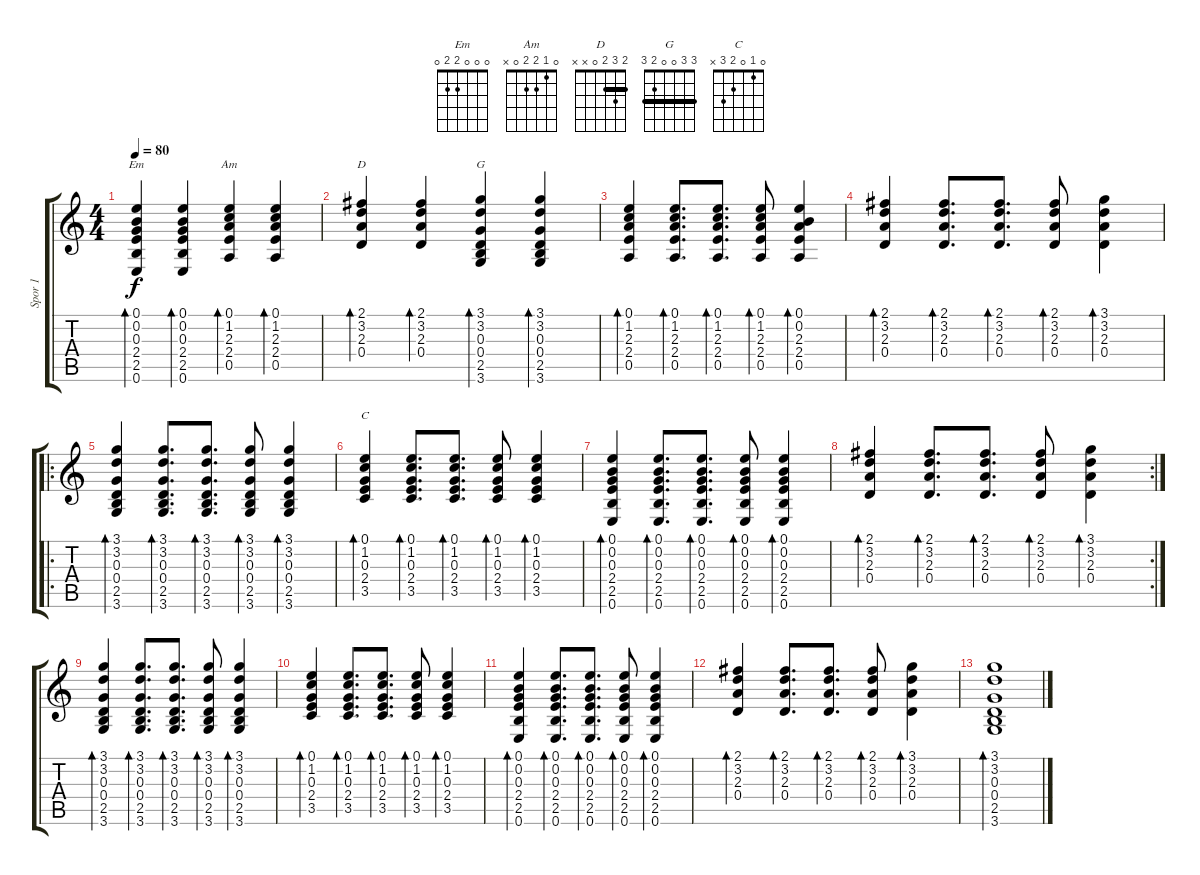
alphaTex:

\track ("Spor 1" "Spor 1") {instrument acousticguitarsteel}
\staff {score tabs}
\tuning (E4 B3 G3 D3 A2 E2) {hide}
\chord ("Em" 0 0 0 2 2 0)
\chord ("Am" 0 1 2 2 0 x)
\chord ("D" 2 3 2 0 x x) {barre 2}
\chord ("G" 3 3 0 0 2 3) {barre 3}
\chord ("C" 0 1 0 2 3 x)
\ts (4 4)
\tempo 80
\clef g2
\ks c
(0.1 0.2 0.3 2.4 2.5 0.6).4{bd 30 ch "Em" dy f} (0.1 0.2 0.3 2.4 2.5 0.6).4{bd 30} (0.1 1.2 2.3 2.4 0.5).4{bd 30 ch "Am"} (0.1 1.2 2.3 2.4 0.5).4{bd 30} |
(2.1 3.2 2.3 0.4).4{bd 30 ch "D"} (2.1 3.2 2.3 0.4).4{bd 30} (3.1 3.2 0.3 0.4 2.5 3.6).4{bd 30 ch "G"} (3.1 3.2 0.3 0.4 2.5 3.6).4{bd 30} |
(0.1 1.2 2.3 2.4 0.5).4{bd 30} (0.1 1.2 2.3 2.4 0.5).8{d bd 30} (0.1 1.2 2.3 2.4 0.5).8{d bd 30} (0.1 1.2 2.3 2.4 0.5).8{bd 30} (0.1 0.2 2.3 2.4 0.5).4{bd 30} |
(2.1 3.2 2.3 0.4).4{bd 30} (2.1 3.2 2.3 0.4).8{d bd 30} (2.1 3.2 2.3 0.4).8{d bd 30} (2.1 3.2 2.3 0.4).8{bd 30} (3.1 3.2 2.3 0.4).4{bd 30} |
\ro
(3.1 3.2 0.3 0.4 2.5 3.6).4{bd 30} (3.1 3.2 0.3 0.4 2.5 3.6).8{d bd 30} (3.1 3.2 0.3 0.4 2.5 3.6).8{d bd 30} (3.1 3.2 0.3 0.4 2.5 3.6).8{bd 30} (3.1 3.2 0.3 0.4 2.5 3.6).4{bd 30} |
(0.1 1.2 0.3 2.4 3.5).4{bd 30 ch "C"} (0.1 1.2 0.3 2.4 3.5).8{d bd 30} (0.1 1.2 0.3 2.4 3.5).8{d bd 30} (0.1 1.2 0.3 2.4 3.5).8{bd 30} (0.1 1.2 0.3 2.4 3.5).4{bd 30} |
(0.1 0.2 0.3 2.4 2.5 0.6).4{bd 30} (0.1 0.2 0.3 2.4 2.5 0.6).8{d bd 30} (0.1 0.2 0.3 2.4 2.5 0.6).8{d bd 30} (0.1 0.2 0.3 2.4 2.5 0.6).8{bd 30} (0.1 0.2 0.3 2.4 2.5 0.6).4{bd 30} |
\rc 2
(2.1 3.2 2.3 0.4).4{bd 30} (2.1 3.2 2.3 0.4).8{d bd 30} (2.1 3.2 2.3 0.4).8{d bd 30} (2.1 3.2 2.3 0.4).8{bd 30} (3.1 3.2 2.3 0.4).4{bd 30} |
(3.1 3.2 0.3 0.4 2.5 3.6).4{bd 30} (3.1 3.2 0.3 0.4 2.5 3.6).8{d bd 30} (3.1 3.2 0.3 0.4 2.5 3.6).8{d bd 30} (3.1 3.2 0.3 0.4 2.5 3.6).8{bd 30} (3.1 3.2 0.3 0.4 2.5 3.6).4{bd 30} |
(0.1 1.2 0.3 2.4 3.5).4{bd 30} (0.1 1.2 0.3 2.4 3.5).8{d bd 30} (0.1 1.2 0.3 2.4 3.5).8{d bd 30} (0.1 1.2 0.3 2.4 3.5).8{bd 30} (0.1 1.2 0.3 2.4 3.5).4{bd 30} |
(0.1 0.2 0.3 2.4 2.5 0.6).4{bd 30} (0.1 0.2 0.3 2.4 2.5 0.6).8{d bd 30} (0.1 0.2 0.3 2.4 2.5 0.6).8{d bd 30} (0.1 0.2 0.3 2.4 2.5 0.6).8{bd 30} (0.1 0.2 0.3 2.4 2.5 0.6).4{bd 30} |
(2.1 3.2 2.3 0.4).4{bd 30} (2.1 3.2 2.3 0.4).8{d bd 30} (2.1 3.2 2.3 0.4).8{d bd 30} (2.1 3.2 2.3 0.4).8{bd 30} (3.1 3.2 2.3 0.4).4{bd 30} |
(3.1 3.2 0.3 0.4 2.5 3.6).1{bd 240}
